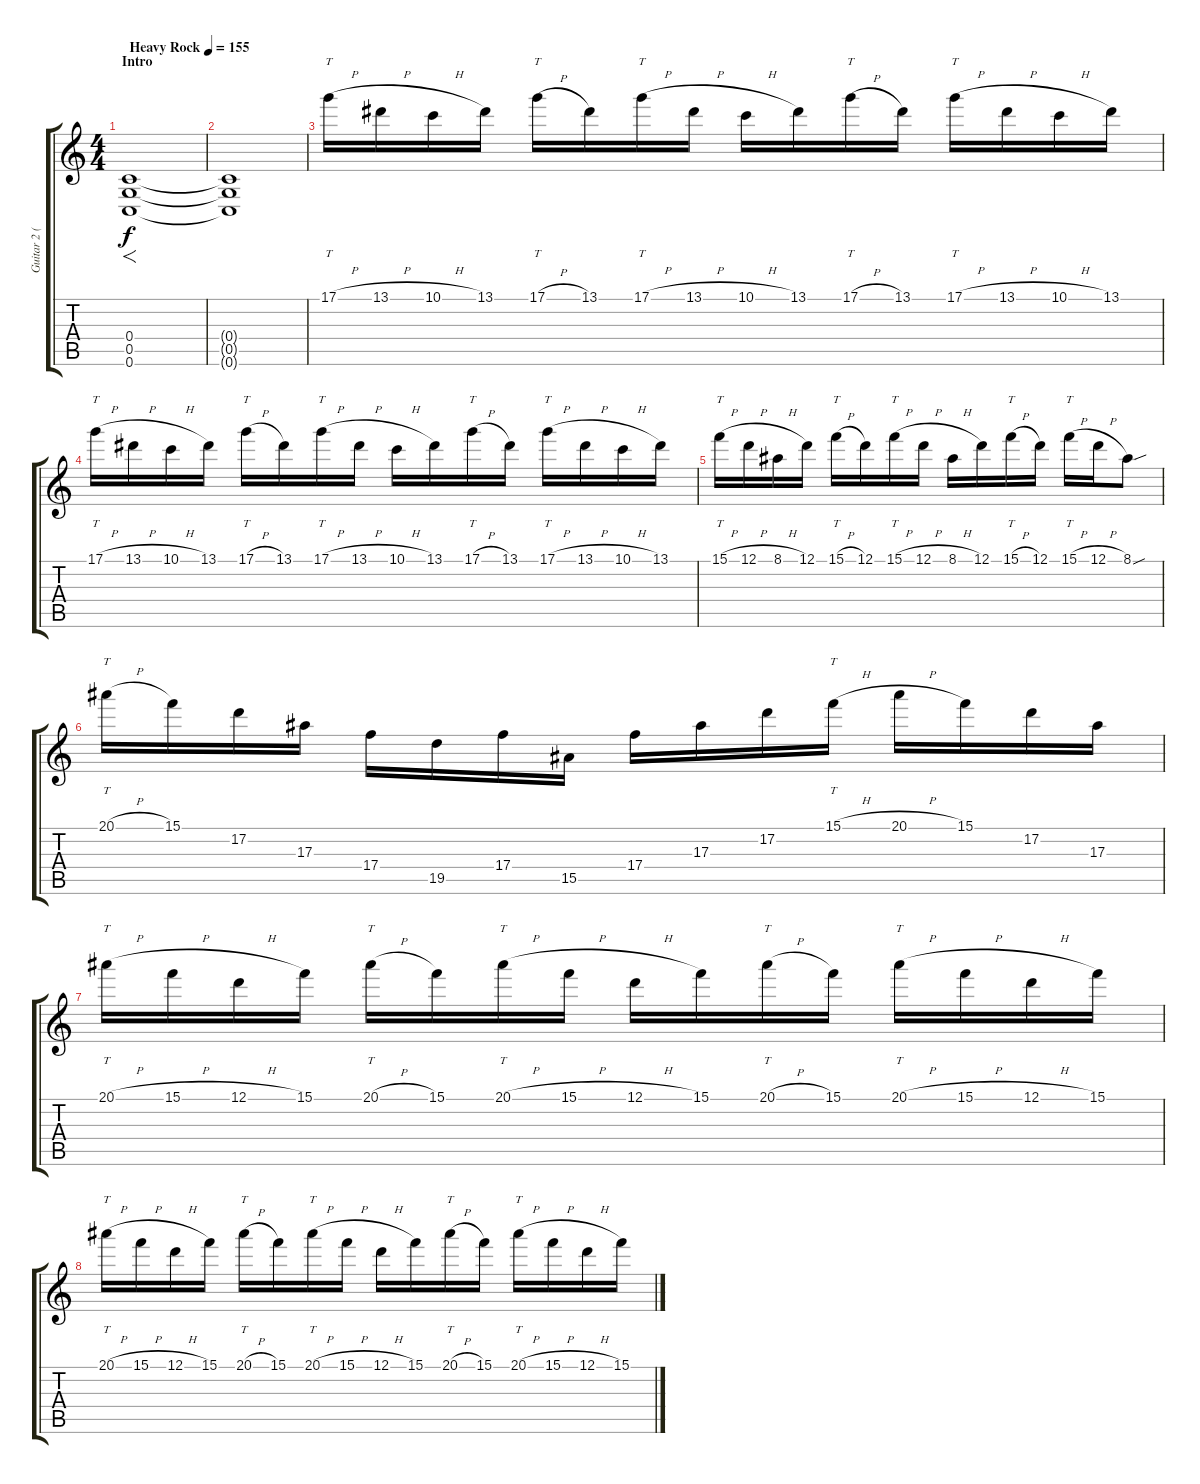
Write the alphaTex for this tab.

\track ("Guitar 2 (Travis Miguel)" "Guitar 2 (") {instrument distortionguitar}
\staff {score tabs}
\tuning (D4 A3 F3 C3 G2 C2) {hide}
\ts (4 4)
\section ("" "Intro")
\tempo (155 "Heavy Rock")
\clef g2
\ks c
(0.4 0.5 0.6).1{f dy f instrument distortionguitar} |
(0.4{t} 0.5{t} 0.6{t}).1 |
17.1{h}.16{tt volume 12 balance 8} 13.1{h}.16 10.1{h}.16 13.1.16 17.1{h}.16{tt} 13.1.16 17.1{h}.16{tt} 13.1{h}.16 10.1{h}.16 13.1.16 17.1{h}.16{tt} 13.1.16 17.1{h}.16{tt} 13.1{h}.16 10.1{h}.16 13.1.16 |
17.1{h}.16{tt} 13.1{h}.16 10.1{h}.16 13.1.16 17.1{h}.16{tt} 13.1.16 17.1{h}.16{tt} 13.1{h}.16 10.1{h}.16 13.1.16 17.1{h}.16{tt} 13.1.16 17.1{h}.16{tt} 13.1{h}.16 10.1{h}.16 13.1.16 |
15.1{h}.16{tt} 12.1{h}.16 8.1{h}.16 12.1.16 15.1{h}.16{tt} 12.1.16 15.1{h}.16{tt} 12.1{h}.16 8.1{h}.16 12.1.16 15.1{h}.16{tt} 12.1.16 15.1{h}.16{tt} 12.1{h}.16 8.1{sou}.8 |
20.1{h}.16{tt} 15.1.16 17.2.16 17.3.16 17.4.16 19.5.16 17.4.16 15.5.16 17.4.16 17.3.16 17.2.16 15.1{h}.16{tt} 20.1{h}.16 15.1.16 17.2.16 17.3.16 |
20.1{h}.16{tt} 15.1{h}.16 12.1{h}.16 15.1.16 20.1{h}.16{tt} 15.1.16 20.1{h}.16{tt} 15.1{h}.16 12.1{h}.16 15.1.16 20.1{h}.16{tt} 15.1.16 20.1{h}.16{tt} 15.1{h}.16 12.1{h}.16 15.1.16 |
20.1{h}.16{tt} 15.1{h}.16 12.1{h}.16 15.1.16 20.1{h}.16{tt} 15.1.16 20.1{h}.16{tt} 15.1{h}.16 12.1{h}.16 15.1.16 20.1{h}.16{tt} 15.1.16 20.1{h}.16{tt} 15.1{h}.16 12.1{h}.16 15.1.16
